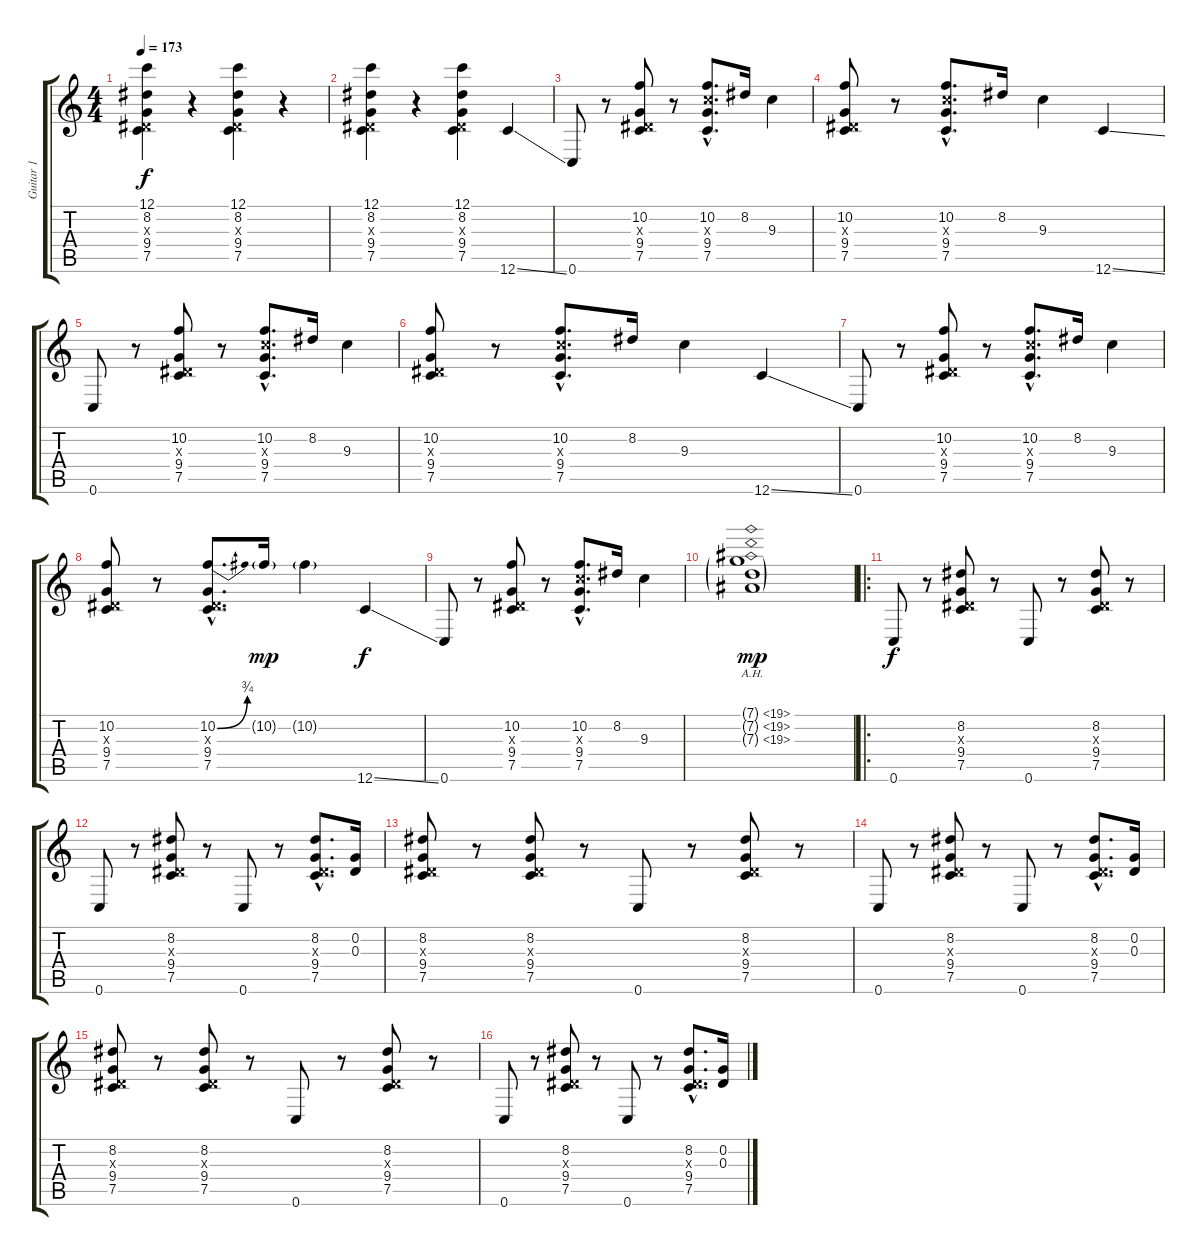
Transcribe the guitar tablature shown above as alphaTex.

\track ("Guitar 1" "Guitar 1") {instrument overdrivenguitar}
\staff {score tabs}
\tuning (C4 G3 Eb3 Bb2 F2 C2) {hide}
\ts (4 4)
\tempo 173
\clef g2
\ks c
(12.1 8.2 0.3{x} 9.4 7.5).4{dy f instrument overdrivenguitar} r.4 (12.1 8.2 0.3{x} 9.4 7.5).4 r.4 |
(12.1 8.2 0.3{x} 9.4 7.5).4 r.4 (12.1 8.2 0.3{x} 9.4 7.5).4 12.6{ss}.4 |
0.6.8 r.8 (10.2 0.3{x} 9.4 7.5).8 r.8 (10.2{hac} 9.3{hac x} 9.4{hac} 7.5{hac}).8{d} 8.2.16 9.3.4 |
(10.2 0.3{x} 9.4 7.5).8 r.8 (10.2{hac} 9.3{hac x} 9.4{hac} 7.5{hac}).8{d} 8.2.16 9.3.4 12.6{ss}.4 |
0.6.8 r.8 (10.2 0.3{x} 9.4 7.5).8 r.8 (10.2{hac} 9.3{hac x} 9.4{hac} 7.5{hac}).8{d} 8.2.16 9.3.4 |
(10.2 0.3{x} 9.4 7.5).8 r.8 (10.2{hac} 9.3{hac x} 9.4{hac} 7.5{hac}).8{d} 8.2.16 9.3.4 12.6{ss}.4 |
0.6.8 r.8 (10.2 0.3{x} 9.4 7.5).8 r.8 (10.2{hac} 9.3{hac x} 9.4{hac} 7.5{hac}).8{d} 8.2.16 9.3.4 |
(10.2 0.3{x} 9.4 7.5).8 r.8 (10.2{be (bend 0 0 60 3) hac} 0.3{hac x} 9.4{hac} 7.5{hac}).8{d} 10.2{g}.16{dy mp} 10.2{g}.4 12.6{ss}.4{dy f} |
0.6.8 r.8 (10.2 0.3{x} 9.4 7.5).8 r.8 (10.2{hac} 9.3{hac x} 9.4{hac} 7.5{hac}).8{d} 8.2.16 9.3.4 |
(7.1{ah 12 g} 7.2{ah 12 g} 7.3{ah 12 g}).1{dy mp} |
\ro
0.6.8{dy f} r.8 (8.2 0.3{x} 9.4 7.5).8 r.8 0.6.8 r.8 (8.2 0.3{x} 9.4 7.5).8 r.8 |
0.6.8 r.8 (8.2 0.3{x} 9.4 7.5).8 r.8 0.6.8 r.8 (8.2{hac} 0.3{hac x} 9.4{hac} 7.5{hac}).8{d} (0.2 0.3).16 |
(8.2 0.3{x} 9.4 7.5).8 r.8 (8.2 0.3{x} 9.4 7.5).8 r.8 0.6.8 r.8 (8.2 0.3{x} 9.4 7.5).8 r.8 |
0.6.8 r.8 (8.2 0.3{x} 9.4 7.5).8 r.8 0.6.8 r.8 (8.2{hac} 0.3{hac x} 9.4{hac} 7.5{hac}).8{d} (0.2 0.3).16 |
(8.2 0.3{x} 9.4 7.5).8 r.8 (8.2 0.3{x} 9.4 7.5).8 r.8 0.6.8 r.8 (8.2 0.3{x} 9.4 7.5).8 r.8 |
0.6.8 r.8 (8.2 0.3{x} 9.4 7.5).8 r.8 0.6.8 r.8 (8.2{hac} 0.3{hac x} 9.4{hac} 7.5{hac}).8{d} (0.2 0.3).16
